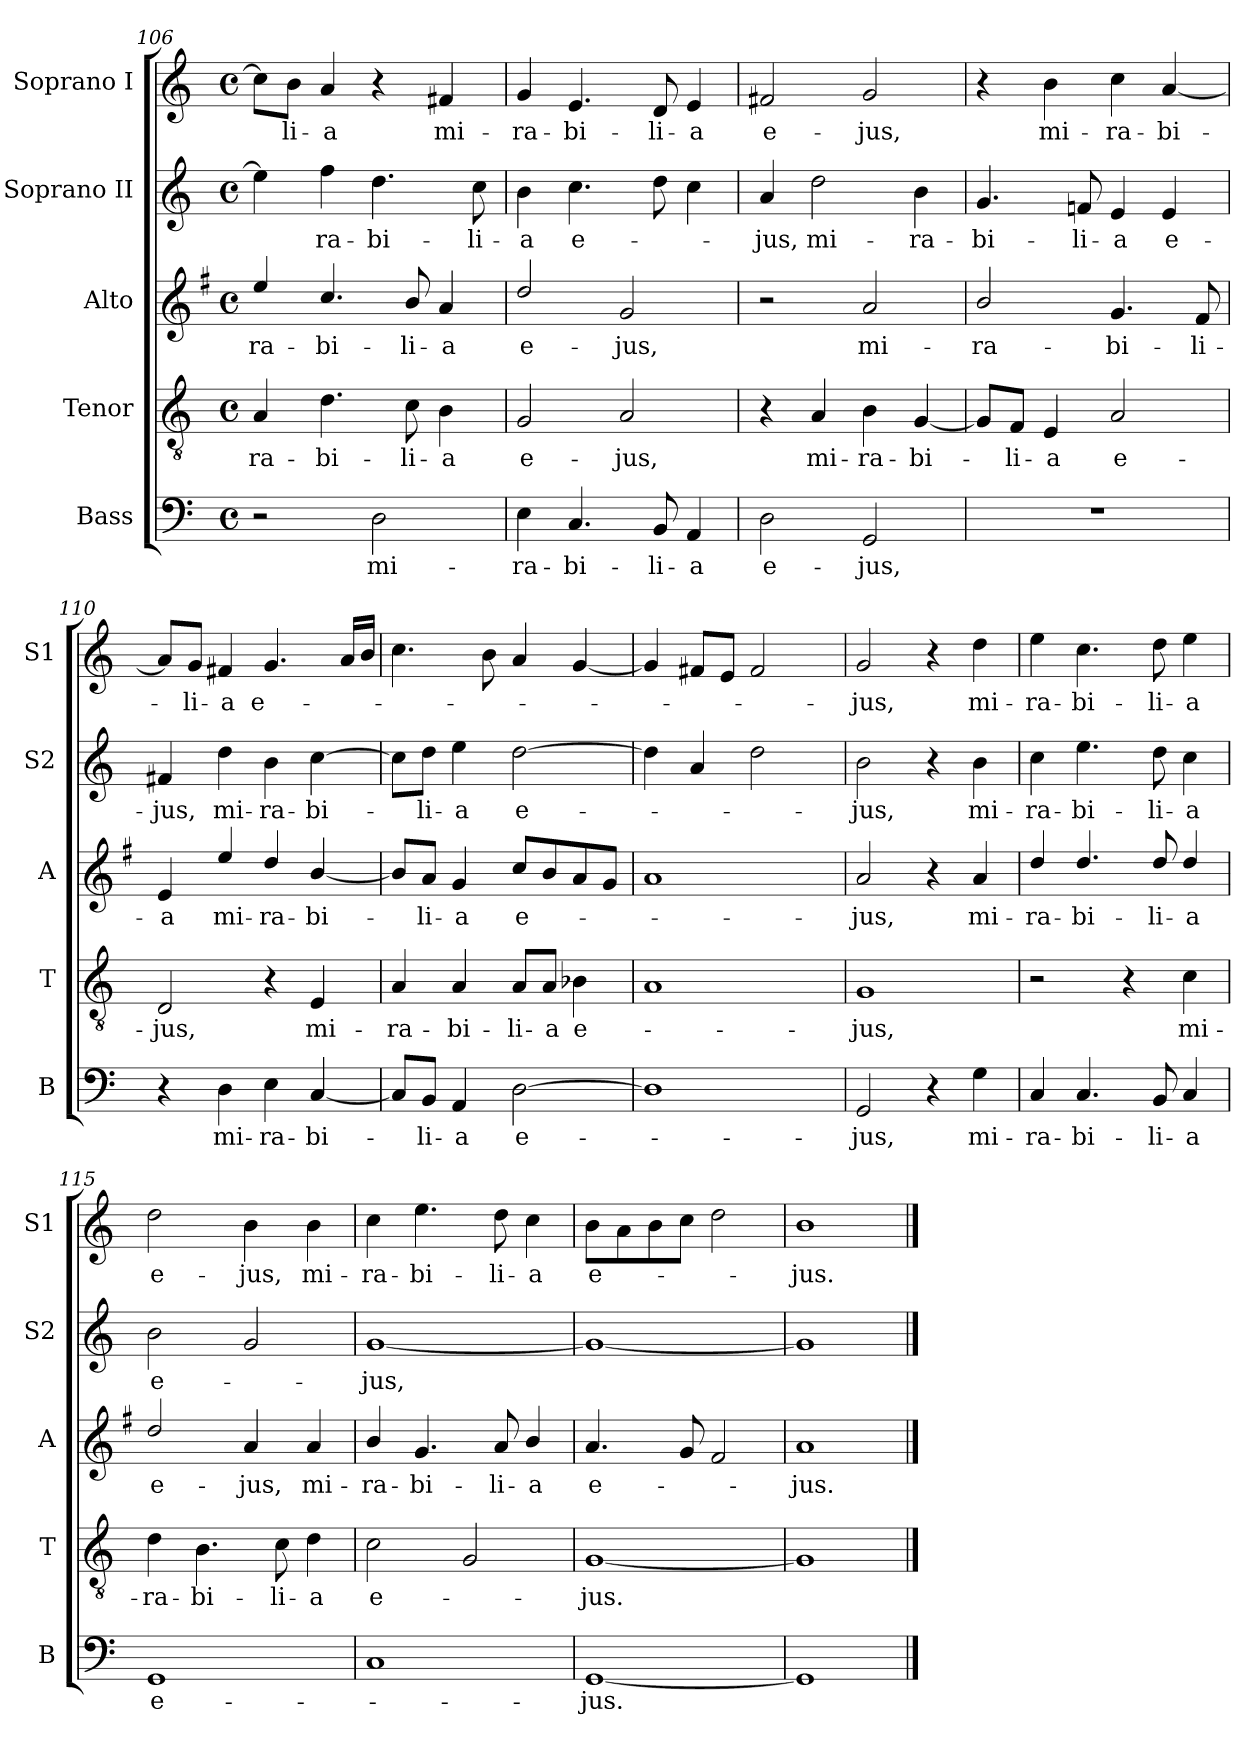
**kern	**text	**kern	**text	**kern	**text	**kern	**text	**kern	**text
*part5	*part5	*part4	*part4	*part3	*part3	*part2	*part2	*part1	*part1
*staff5	*staff5	*staff4	*staff4	*staff3	*staff3	*staff2	*staff2	*staff1	*staff1
*I"Bass	*	*I"Tenor	*	*I"Alto	*	*I"Soprano II	*	*I"Soprano I	*
*I'B	*	*I'T	*	*I'A	*	*I'S2	*	*I'S1	*
*clefF4	*	*clefGv2	*	*clefG2	*	*clefG2	*	*clefG2	*
*	*	*	*	*ITrd4c7	*	*	*	*	*
*k[]	*	*k[]	*	*k[]	*	*k[]	*	*k[]	*
*C:	*	*C:	*	*C:	*	*C:	*	*C:	*
*M4/4	*	*M4/4	*	*M4/4	*	*M4/4	*	*M4/4	*
*met(c)	*	*met(c)	*	*met(c)	*	*met(c)	*	*met(c)	*
=106	=106	=106	=106	=106	=106	=106	=106	=106	=106
2r	.	4A/	-ra-	4a/	-ra-	4ee\]	.	8cc\L]	.
.	.	.	.	.	.	.	.	8b\J	-li-
.	.	4.d\	-bi-	4.f/	-bi-	4ff\	-ra-	4a/	-a
2D\	mi-	.	.	.	.	4.dd\	-bi-	4r	.
.	.	8c\	-li-	8e/	-li-	.	.	.	.
.	.	4B\	-a	4d/	-a	.	.	4f#X/	mi-
.	.	.	.	.	.	8cc\	-li-	.	.
!!LO:LB:g=z
=107	=107	=107	=107	=107	=107	=107	=107	=107	=107
4E\	-ra-	2G/	e-	2g/	e-	4b\	-a	4g/	-ra-
4.C/	-bi-	.	.	.	.	4.cc\	e-	4.e/	-bi-
.	.	2A/	-jus,	2c/	-jus,	.	.	.	.
8BB/	-li-	.	.	.	.	8dd\	.	8d/	-li-
4AA/	-a	.	.	.	.	4cc\	.	4e/	-a
=108	=108	=108	=108	=108	=108	=108	=108	=108	=108
2D\	e-	4r	.	2r	.	4a/	-jus,	2f#X/	e-
.	.	4A/	mi-	.	.	2dd\	mi-	.	.
2GG/	-jus,	4B\	-ra-	2d/	mi-	.	.	2g/	-jus,
.	.	[<4G/	-bi-	.	.	4b\	-ra-	.	.
=109	=109	=109	=109	=109	=109	=109	=109	=109	=109
1r	.	8G/L]	.	2e/	-ra-	4.g/	-bi-	4r	.
.	.	8F/J	-li-	.	.	.	.	.	.
.	.	4E/	-a	.	.	.	.	4b\	mi-
.	.	.	.	.	.	8fn/	-li-	.	.
.	.	2A/	e-	4.c/	-bi-	4e/	-a	4cc\	-ra-
.	.	.	.	.	.	4e/	e-	[4a/	-bi-
.	.	.	.	8B/	-li-	.	.	.	.
=110	=110	=110	=110	=110	=110	=110	=110	=110	=110
4r	.	2D/	-jus,	4A/	-a	4f#X/	-jus,	8a/L]	.
.	.	.	.	.	.	.	.	8g/J	-li-
4D\	mi-	.	.	4a/	mi-	4dd\	mi-	4f#X/	-a
4E\	-ra-	4r	.	4g/	-ra-	4b\	-ra-	4.g/	e-
[4C/	-bi-	4E/	mi-	[<4e/	-bi-	[>4cc\	-bi-	.	.
.	.	.	.	.	.	.	.	16a/LL	.
.	.	.	.	.	.	.	.	16b/JJ	.
=111	=111	=111	=111	=111	=111	=111	=111	=111	=111
8C/L]	.	4A/	-ra-	8e/L]	.	8cc\L]	.	4.cc\	.
8BB/J	-li-	.	.	8d/J	-li-	8dd\J	-li-	.	.
4AA/	-a	4A/	-bi-	4c/	-a	4ee\	-a	.	.
.	.	.	.	.	.	.	.	8b\	.
[2D\	e-	8A/L	-li-	8f/L	e-	[>2dd\	e-	4a/	.
.	.	8A/J	-a	8e/	.	.	.	.	.
.	.	4B-X\	e-	8d/	.	.	.	[<4g/	.
.	.	.	.	8c/J	.	.	.	.	.
=112	=112	=112	=112	=112	=112	=112	=112	=112	=112
1D]	.	1A	.	1d	.	4dd\]	.	4g/]	.
.	.	.	.	.	.	4a/	.	8f#X/L	.
.	.	.	.	.	.	.	.	8e/J	.
.	.	.	.	.	.	2dd\	.	2f#/	.
!!LO:LB:g=z
=113	=113	=113	=113	=113	=113	=113	=113	=113	=113
2GG/	jus,	1G	-jus,	2d/	jus,	2b\	jus,	2g/	-jus,
4r	.	.	.	4r	.	4r	.	4r	.
4G\	mi-	.	.	4d/	mi-	4b\	mi-	4dd\	mi-
=114	=114	=114	=114	=114	=114	=114	=114	=114	=114
4C/	-ra-	2r	.	4g/	-ra-	4cc\	-ra-	4ee\	-ra-
4.C/	-bi-	.	.	4.g/	-bi-	4.ee\	-bi-	4.cc\	-bi-
.	.	4r	.	.	.	.	.	.	.
8BB/	-li-	.	.	8g/	-li-	8dd\	-li-	8dd\	-li-
4C/	-a	4c\	mi-	4g/	-a	4cc\	-a	4ee\	-a
=115	=115	=115	=115	=115	=115	=115	=115	=115	=115
1GG	e-	4d\	-ra-	2g/	e-	2b\	e-	2dd\	e-
.	.	4.B\	-bi-	.	.	.	.	.	.
.	.	.	.	4d/	-jus,	2g/	.	4b\	-jus,
.	.	8c\	-li-	.	.	.	.	.	.
.	.	4d\	-a	4d/	mi-	.	.	4b\	mi-
=116	=116	=116	=116	=116	=116	=116	=116	=116	=116
1C	.	2c\	e-	4e/	-ra-	[1g	-jus,	4cc\	-ra-
.	.	.	.	4.c/	-bi-	.	.	4.ee\	-bi-
.	.	2G/	.	.	.	.	.	.	.
.	.	.	.	8d/	-li-	.	.	8dd\	-li-
.	.	.	.	4e/	-a	.	.	4cc\	-a
=117	=117	=117	=117	=117	=117	=117	=117	=117	=117
[1GG	-jus.	[1G	-jus.	4.d/	e-	1g_	.	8b\L	e-
.	.	.	.	.	.	.	.	8a\	.
.	.	.	.	.	.	.	.	8b\	.
.	.	.	.	8c/	.	.	.	8cc\J	.
.	.	.	.	2B/	.	.	.	2dd\	.
=118	=118	=118	=118	=118	=118	=118	=118	=118	=118
1GG]	.	1G]	.	1d	-jus.	1g]	.	1b	-jus.
==	==	==	==	==	==	==	==	==	==
*-	*-	*-	*-	*-	*-	*-	*-	*-	*-
